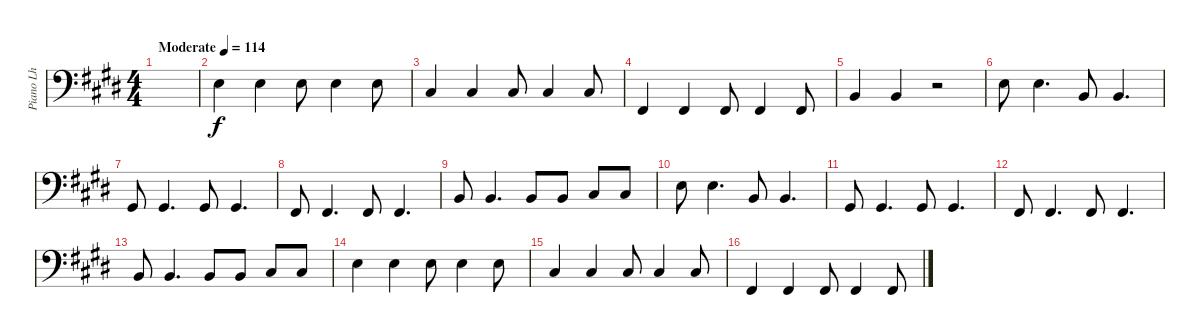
\track ("Piano Lh" "Piano Lh") {instrument brightacousticpiano}
\staff {score}
\tuning (G2 D2 A1 E1 B0) {hide}
\ts (4 4)
\tempo (114 "Moderate")
\clef f4
\ks e
|
9.1.4 9.1.4 9.1.8 9.1.4 9.1.8 |
6.1.4 6.1.4 6.1.8 6.1.4 6.1.8 |
4.2.4 4.2.4 4.2.8 4.2.4 4.2.8 |
4.1.4 4.1.4 r.2 |
9.1.8 9.1.4{d} 4.1.8 4.1.4{d} |
1.1.8 1.1.4{d} 1.1.8 1.1.4{d} |
4.2.8 4.2.4{d} 4.2.8 4.2.4{d} |
4.1.8 4.1.4{d} 4.1.8 4.1.8 6.1.8 6.1.8 |
9.1.8 9.1.4{d} 4.1.8 4.1.4{d} |
1.1.8 1.1.4{d} 1.1.8 1.1.4{d} |
4.2.8 4.2.4{d} 4.2.8 4.2.4{d} |
4.1.8 4.1.4{d} 4.1.8 4.1.8 6.1.8 6.1.8 |
9.1.4 9.1.4 9.1.8 9.1.4 9.1.8 |
6.1.4 6.1.4 6.1.8 6.1.4 6.1.8 |
4.2.4 4.2.4 4.2.8 4.2.4 4.2.8
